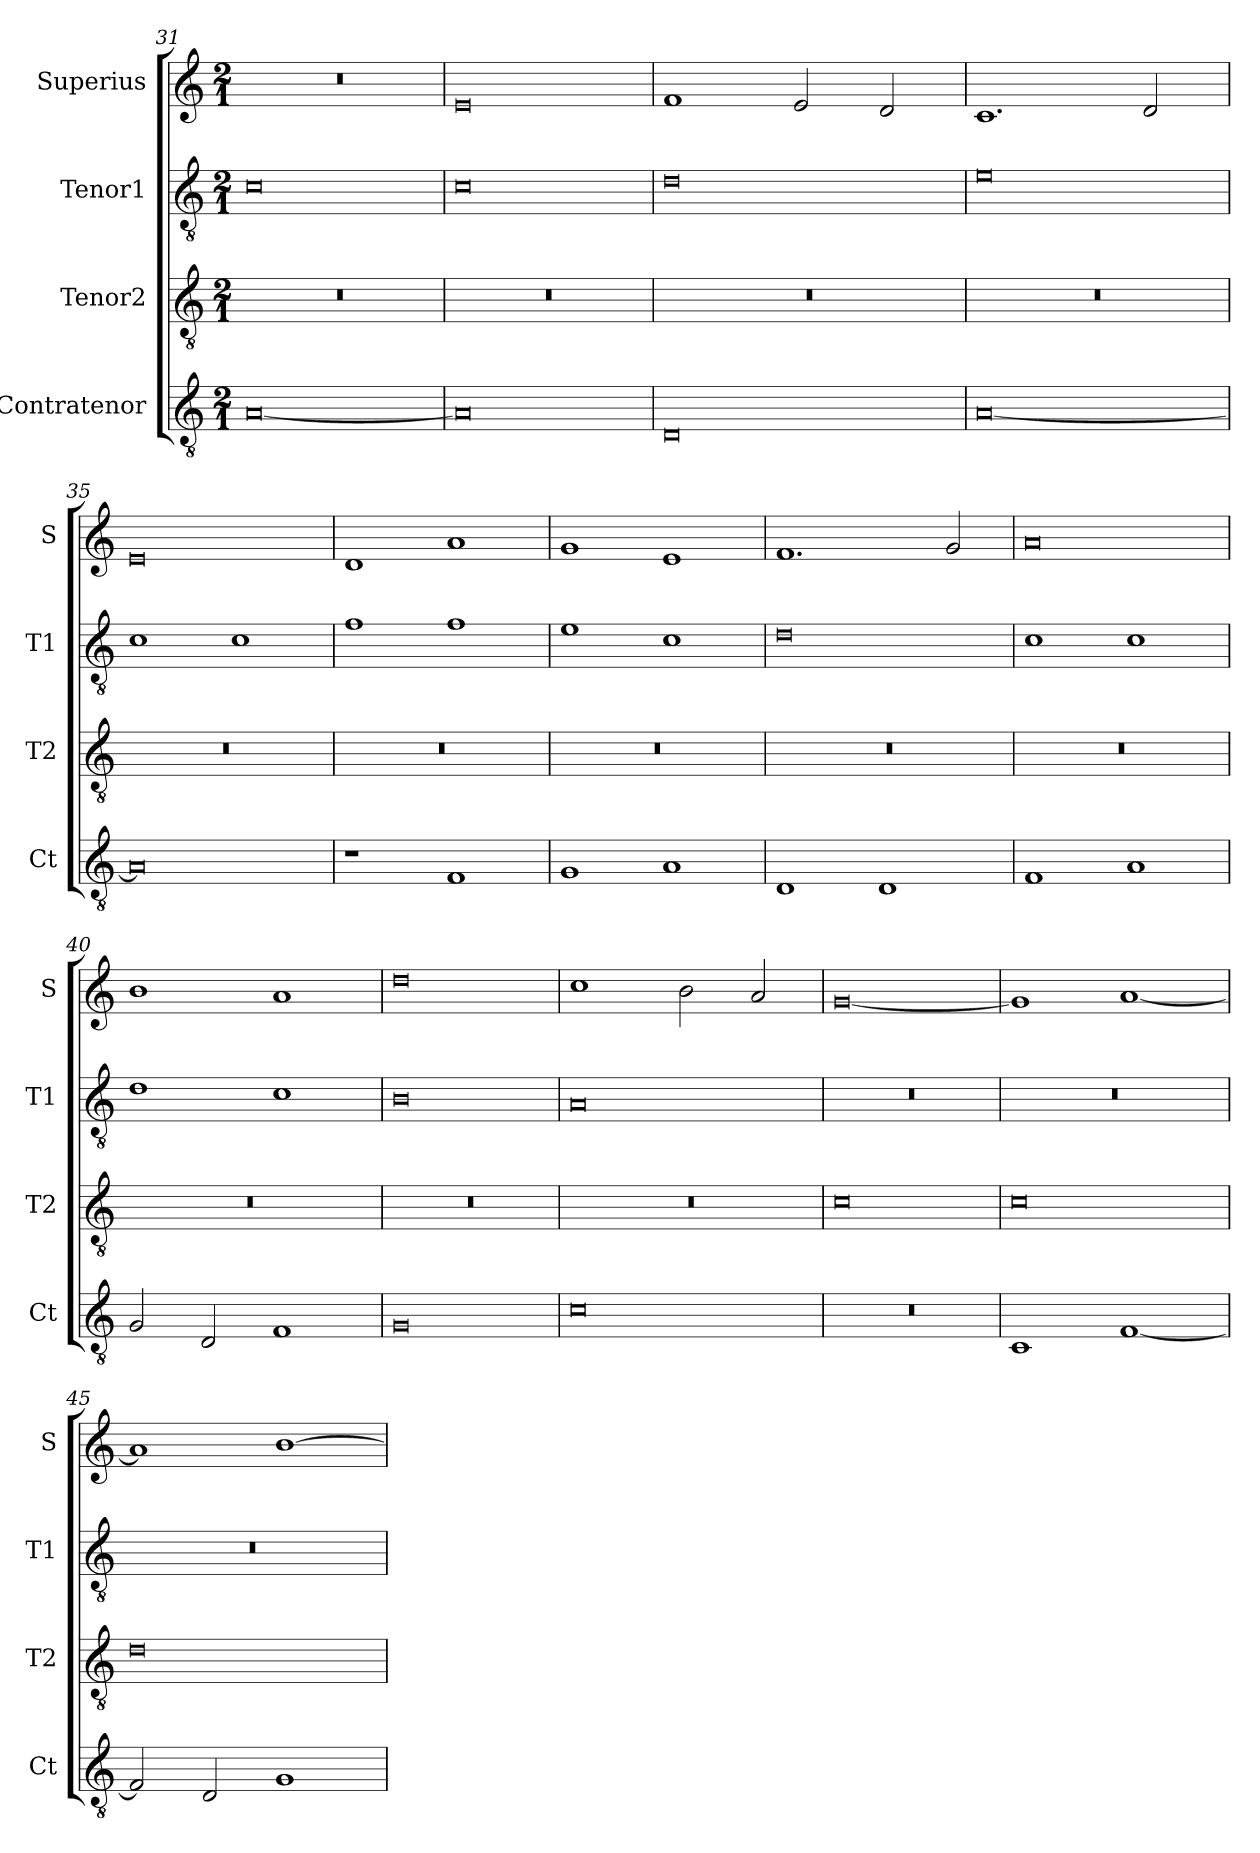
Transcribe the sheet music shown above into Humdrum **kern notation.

**kern	**kern	**kern	**kern
*part4	*part3	*part2	*part1
*staff4	*staff3	*staff2	*staff1
*I"Contratenor	*I"Tenor2	*I"Tenor1	*I"Superius
*I'Ct	*I'T2	*I'T1	*I'S
*clefGv2	*clefGv2	*clefGv2	*clefG2
*k[]	*k[]	*k[]	*k[]
*M2/1	*M2/1	*M2/1	*M2/1
=31	=31	=31	=31
[0A	0r	0c	0r
=32	=32	=32	=32
0A]	0r	0c	0e
=33	=33	=33	=33
0D	0r	0d	1f
.	.	.	2e
.	.	.	2d
=34	=34	=34	=34
[0A	0r	0e	1.c
.	.	.	2d
=35	=35	=35	=35
0A]	0r	1c	0e
.	.	1c	.
=36	=36	=36	=36
1r	0r	1f	1d
1F	.	1f	1a
=37	=37	=37	=37
1G	0r	1e	1g
1A	.	1c	1e
=38	=38	=38	=38
1D	0r	0d	1.f
1D	.	.	.
.	.	.	2g
=39	=39	=39	=39
1F	0r	1c	0a
1A	.	1c	.
=40	=40	=40	=40
2G	0r	1d	1b
2D	.	.	.
1F	.	1c	1a
=41	=41	=41	=41
0G	0r	0B	0dd
=42	=42	=42	=42
0c	0r	0A	1cc
.	.	.	2b
.	.	.	2a
=43	=43	=43	=43
0r	0c	0r	[0g
=44	=44	=44	=44
1C	0c	0r	1g]
[1F	.	.	[1a
=45	=45	=45	=45
2F]	0d	0r	1a]
2D	.	.	.
1G	.	.	[1b
=	=	=	=
*-	*-	*-	*-
